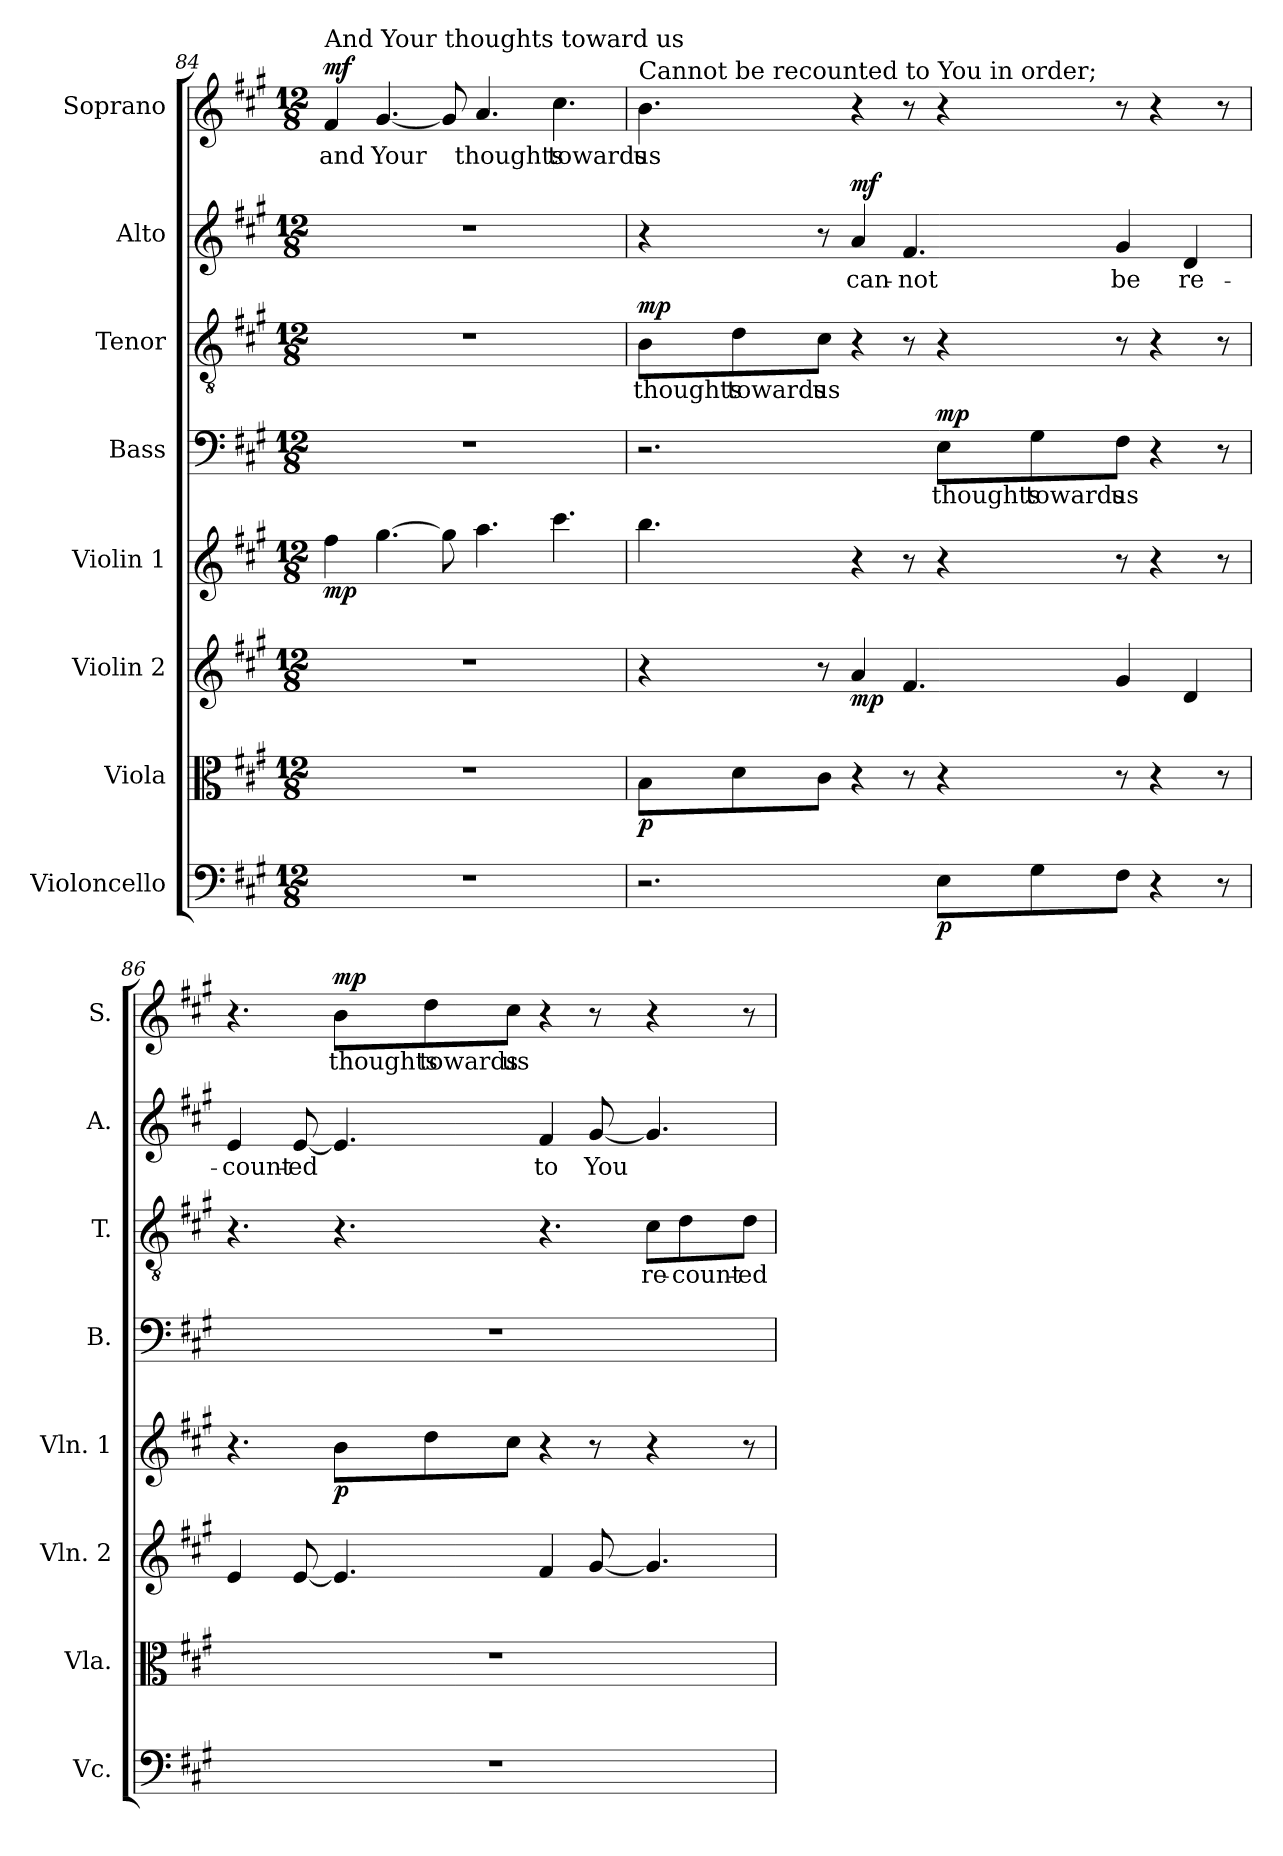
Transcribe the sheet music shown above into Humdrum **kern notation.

**kern	**dynam	**kern	**dynam	**kern	**dynam	**kern	**dynam	**kern	**text	**dynam	**kern	**text	**dynam	**kern	**text	**dynam	**kern	**text	**dynam
*part8	*part8	*part7	*part7	*part6	*part6	*part5	*part5	*part4	*part4	*part4	*part3	*part3	*part3	*part2	*part2	*part2	*part1	*part1	*part1
*staff8	*staff8	*staff7	*staff7	*staff6	*staff6	*staff5	*staff5	*staff4	*staff4	*staff4	*staff3	*staff3	*staff3	*staff2	*staff2	*staff2	*staff1	*staff1	*staff1
*I"Violoncello	*	*I"Viola	*	*I"Violin 2	*	*I"Violin 1	*	*I"Bass	*	*	*I"Tenor	*	*	*I"Alto	*	*	*I"Soprano	*	*
*I'Vc.	*	*I'Vla.	*	*I'Vln. 2	*	*I'Vln. 1	*	*I'B.	*	*	*I'T.	*	*	*I'A.	*	*	*I'S.	*	*
*clefF4	*	*clefC3	*	*clefG2	*	*clefG2	*	*clefF4	*	*	*clefGv2	*	*	*clefG2	*	*	*clefG2	*	*
*k[f#c#g#]	*	*k[f#c#g#]	*	*k[f#c#g#]	*	*k[f#c#g#]	*	*k[f#c#g#]	*	*	*k[f#c#g#]	*	*	*k[f#c#g#]	*	*	*k[f#c#g#]	*	*
*M12/8	*	*M12/8	*	*M12/8	*	*M12/8	*	*M12/8	*	*	*M12/8	*	*	*M12/8	*	*	*M12/8	*	*
=84	=84	=84	=84	=84	=84	=84	=84	=84	=84	=84	=84	=84	=84	=84	=84	=84	=84	=84	=84
!	!	!	!	!	!	!	!	!	!	!	!	!	!	!	!	!	!LO:TX:a:t=And Your thoughts toward us	!	!
!	!	!	!	!	!	!	!LO:DY:b	!	!	!	!	!	!	!	!	!	!	!	!LO:DY:b
1.r	.	1.r	.	1.r	.	4ff#\	mp	1.r	.	.	1.r	.	.	1.r	.	.	4f#/	and	mf
.	.	.	.	.	.	[4.gg#\	.	.	.	.	.	.	.	.	.	.	[4.g#/	Your	.
.	.	.	.	.	.	8gg#\]	.	.	.	.	.	.	.	.	.	.	8g#/]	.	.
.	.	.	.	.	.	4.aa\	.	.	.	.	.	.	.	.	.	.	4.a/	thoughts	.
.	.	.	.	.	.	4.ccc#\	.	.	.	.	.	.	.	.	.	.	4.cc#\	towards	.
!!LO:PB:g=z
=85	=85	=85	=85	=85	=85	=85	=85	=85	=85	=85	=85	=85	=85	=85	=85	=85	=85	=85	=85
!	!	!	!	!	!	!	!	!	!	!	!	!	!	!	!	!	!LO:TX:a:t=Cannot be recounted to You in order;	!	!
!	!	!	!LO:DY:b	!	!	!	!	!	!	!	!	!	!LO:DY:b	!	!	!	!	!	!
2.r	.	8B\L	p	4r	.	4.bb\	.	2.r	.	.	8B\L	thoughts	mp	4r	.	.	4.b\	us	.
.	.	8d\	.	.	.	.	.	.	.	.	8d\	towards	.	.	.	.	.	.	.
.	.	8c#\J	.	8r	.	.	.	.	.	.	8c#\J	us	.	8r	.	.	.	.	.
!	!	!	!	!	!LO:DY:b	!	!	!	!	!	!	!	!	!	!	!LO:DY:b	!	!	!
.	.	4r	.	4a/	mp	4r	.	.	.	.	4r	.	.	4a/	can-	mf	4r	.	.
.	.	8r	.	4.f#/	.	8r	.	.	.	.	8r	.	.	4.f#/	-not	.	8r	.	.
!	!LO:DY:b	!	!	!	!	!	!	!	!	!LO:DY:b	!	!	!	!	!	!	!	!	!
8E\L	p	4r	.	.	.	4r	.	8E\L	thoughts	mp	4r	.	.	.	.	.	4r	.	.
8G#\	.	.	.	.	.	.	.	8G#\	towards	.	.	.	.	.	.	.	.	.	.
8F#\J	.	8r	.	4g#/	.	8r	.	8F#\J	us	.	8r	.	.	4g#/	be	.	8r	.	.
4r	.	4r	.	.	.	4r	.	4r	.	.	4r	.	.	.	.	.	4r	.	.
.	.	.	.	4d/	.	.	.	.	.	.	.	.	.	4d/	re-	.	.	.	.
8r	.	8r	.	.	.	8r	.	8r	.	.	8r	.	.	.	.	.	8r	.	.
=86	=86	=86	=86	=86	=86	=86	=86	=86	=86	=86	=86	=86	=86	=86	=86	=86	=86	=86	=86
1.r	.	1.r	.	4e/	.	4.r	.	1.r	.	.	4.r	.	.	4e/	-count-	.	4.r	.	.
.	.	.	.	[8e/	.	.	.	.	.	.	.	.	.	[8e/	-ed	.	.	.	.
!	!	!	!	!	!	!	!LO:DY:b	!	!	!	!	!	!	!	!	!	!	!	!LO:DY:b
.	.	.	.	4.e/]	.	8b\L	p	.	.	.	4.r	.	.	4.e/]	.	.	8b\L	thoughts	mp
.	.	.	.	.	.	8dd\	.	.	.	.	.	.	.	.	.	.	8dd\	towards	.
.	.	.	.	.	.	8cc#\J	.	.	.	.	.	.	.	.	.	.	8cc#\J	us	.
.	.	.	.	4f#/	.	4r	.	.	.	.	4.r	.	.	4f#/	to	.	4r	.	.
.	.	.	.	[8g#/	.	8r	.	.	.	.	.	.	.	[8g#/	You	.	8r	.	.
.	.	.	.	4.g#/]	.	4r	.	.	.	.	8c#\L	re-	.	4.g#/]	.	.	4r	.	.
.	.	.	.	.	.	.	.	.	.	.	8d\	-count-	.	.	.	.	.	.	.
.	.	.	.	.	.	8r	.	.	.	.	8d\J	-ed	.	.	.	.	8r	.	.
=	=	=	=	=	=	=	=	=	=	=	=	=	=	=	=	=	=	=	=
*-	*-	*-	*-	*-	*-	*-	*-	*-	*-	*-	*-	*-	*-	*-	*-	*-	*-	*-	*-
